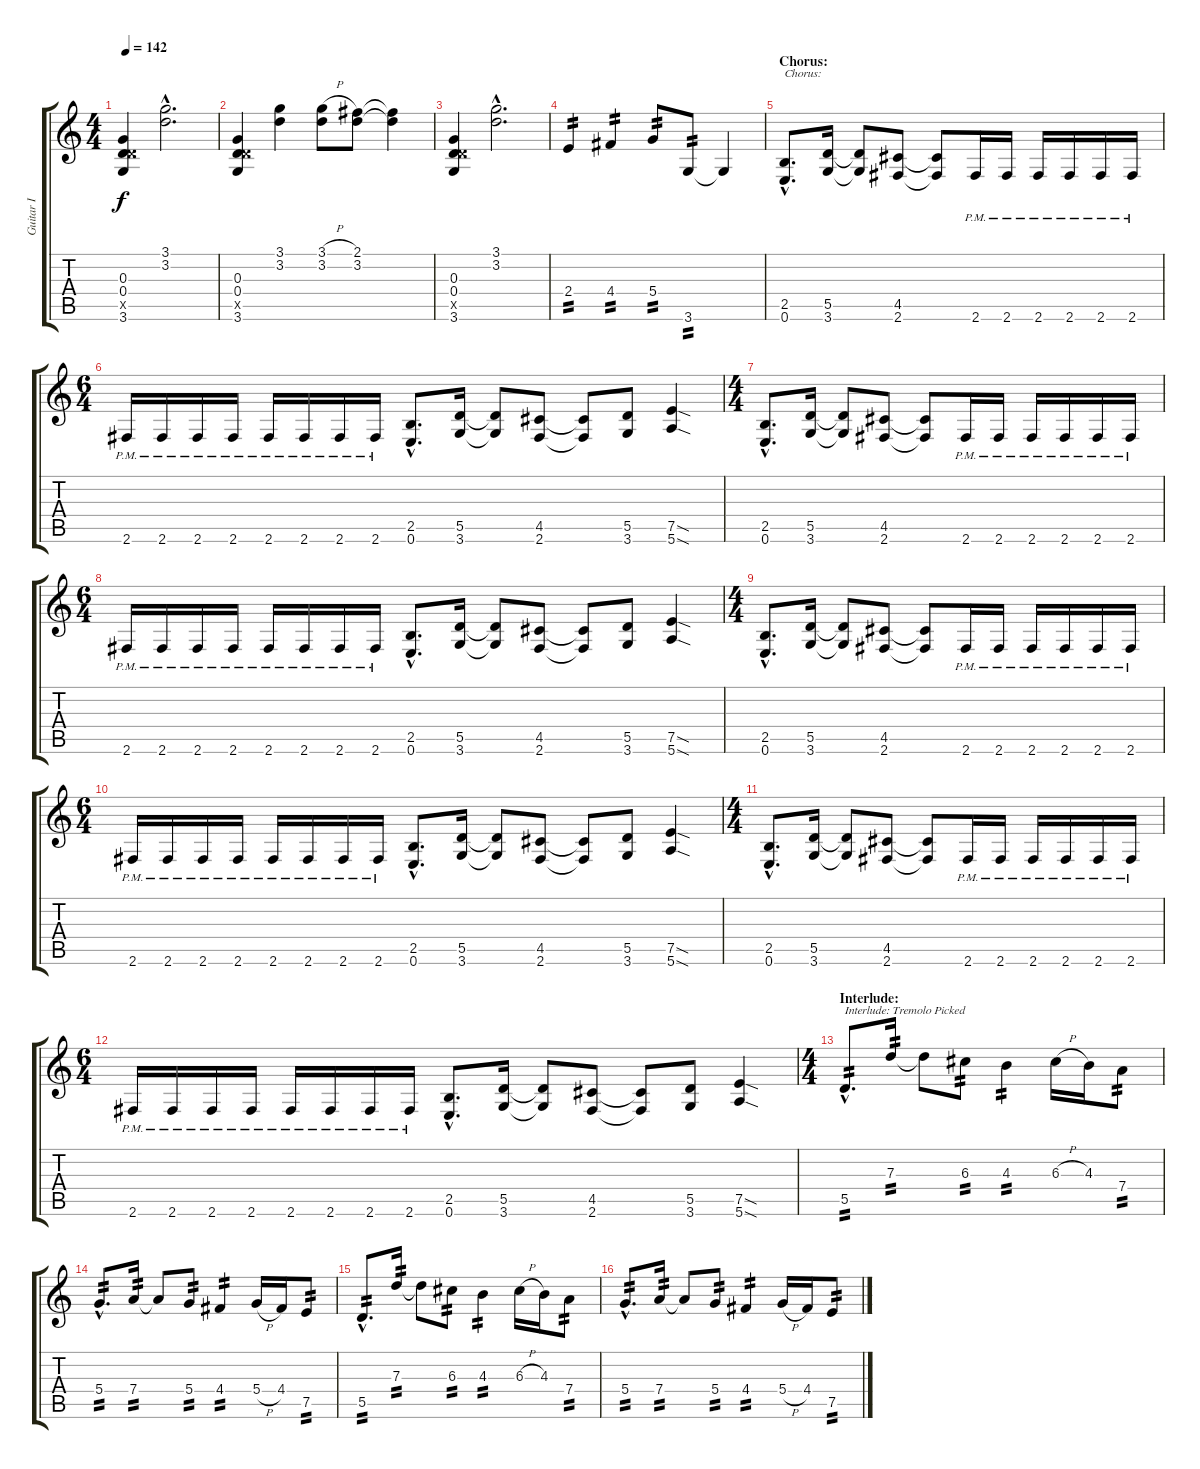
\track ("Guitar I" "Guitar I") {instrument distortionguitar}
\staff {score tabs}
\tuning (E4 B3 G3 D3 A2 E2) {hide}
\ts (4 4)
\tempo 142
\clef g2
\ks c
(0.3 0.4 5.5{x} 3.6).4{dy f} (3.1{hac} 3.2{hac}).2{d} |
(0.3 0.4 5.5{x} 3.6).4 (3.1 3.2).4 (3.1{h} 3.2).8 (2.1 3.2).8 (2.1{t} 3.2{t}).4 |
(0.3 0.4 5.5{x} 3.6).4 (3.1{hac} 3.2{hac}).2{d} |
2.4.4{tp 2} 4.4.4{tp 2} 5.4.8{tp 2} 3.6.8{tp 2} 3.6{t}.4 |
\section ("" "Chorus:")
(2.5{hac} 0.6{hac}).8{d txt "Chorus:"} (5.5 3.6).16 (5.5{t} 3.6{t}).8 (4.5 2.6).8 (4.5{t} 2.6{t}).8 2.6{pm}.16 2.6{pm}.16 2.6{pm}.16 2.6{pm}.16 2.6{pm}.16 2.6{pm}.16 |
\ts (6 4)
2.6{pm}.16 2.6{pm}.16 2.6{pm}.16 2.6{pm}.16 2.6{pm}.16 2.6{pm}.16 2.6{pm}.16 2.6{pm}.16 (2.5{hac} 0.6{hac}).8{d} (5.5 3.6).16 (5.5{t} 3.6{t}).8 (4.5 2.6).8 (4.5{t} 2.6{t}).8 (5.5 3.6).8 (7.5{sod} 5.6{sod}).4 |
\ts (4 4)
(2.5{hac} 0.6{hac}).8{d} (5.5 3.6).16 (5.5{t} 3.6{t}).8 (4.5 2.6).8 (4.5{t} 2.6{t}).8 2.6{pm}.16 2.6{pm}.16 2.6{pm}.16 2.6{pm}.16 2.6{pm}.16 2.6{pm}.16 |
\ts (6 4)
2.6{pm}.16 2.6{pm}.16 2.6{pm}.16 2.6{pm}.16 2.6{pm}.16 2.6{pm}.16 2.6{pm}.16 2.6{pm}.16 (2.5{hac} 0.6{hac}).8{d} (5.5 3.6).16 (5.5{t} 3.6{t}).8 (4.5 2.6).8 (4.5{t} 2.6{t}).8 (5.5 3.6).8 (7.5{sod} 5.6{sod}).4 |
\ts (4 4)
(2.5{hac} 0.6{hac}).8{d} (5.5 3.6).16 (5.5{t} 3.6{t}).8 (4.5 2.6).8 (4.5{t} 2.6{t}).8 2.6{pm}.16 2.6{pm}.16 2.6{pm}.16 2.6{pm}.16 2.6{pm}.16 2.6{pm}.16 |
\ts (6 4)
2.6{pm}.16 2.6{pm}.16 2.6{pm}.16 2.6{pm}.16 2.6{pm}.16 2.6{pm}.16 2.6{pm}.16 2.6{pm}.16 (2.5{hac} 0.6{hac}).8{d} (5.5 3.6).16 (5.5{t} 3.6{t}).8 (4.5 2.6).8 (4.5{t} 2.6{t}).8 (5.5 3.6).8 (7.5{sod} 5.6{sod}).4 |
\ts (4 4)
(2.5{hac} 0.6{hac}).8{d} (5.5 3.6).16 (5.5{t} 3.6{t}).8 (4.5 2.6).8 (4.5{t} 2.6{t}).8 2.6{pm}.16 2.6{pm}.16 2.6{pm}.16 2.6{pm}.16 2.6{pm}.16 2.6{pm}.16 |
\ts (6 4)
2.6{pm}.16 2.6{pm}.16 2.6{pm}.16 2.6{pm}.16 2.6{pm}.16 2.6{pm}.16 2.6{pm}.16 2.6{pm}.16 (2.5{hac} 0.6{hac}).8{d} (5.5 3.6).16 (5.5{t} 3.6{t}).8 (4.5 2.6).8 (4.5{t} 2.6{t}).8 (5.5 3.6).8 (7.5{sod} 5.6{sod}).4 |
\ts (4 4)
\section ("" "Interlude:")
5.5{hac}.8{d txt "Interlude: Tremolo Picked" tp 2} 7.3.16{tp 2} 7.3{t}.8 6.3.8{tp 2} 4.3.4{tp 2} 6.3{h}.16 4.3.16 7.4.8{tp 2} |
5.4{hac}.8{d tp 2} 7.4.16{tp 2} 7.4{t}.8 5.4.8{tp 2} 4.4.4{tp 2} 5.4{h}.16 4.4.16 7.5.8{tp 2} |
5.5{hac}.8{d tp 2} 7.3.16{tp 2} 7.3{t}.8 6.3.8{tp 2} 4.3.4{tp 2} 6.3{h}.16 4.3.16 7.4.8{tp 2} |
5.4{hac}.8{d tp 2} 7.4.16{tp 2} 7.4{t}.8 5.4.8{tp 2} 4.4.4{tp 2} 5.4{h}.16 4.4.16 7.5.8{tp 2}
